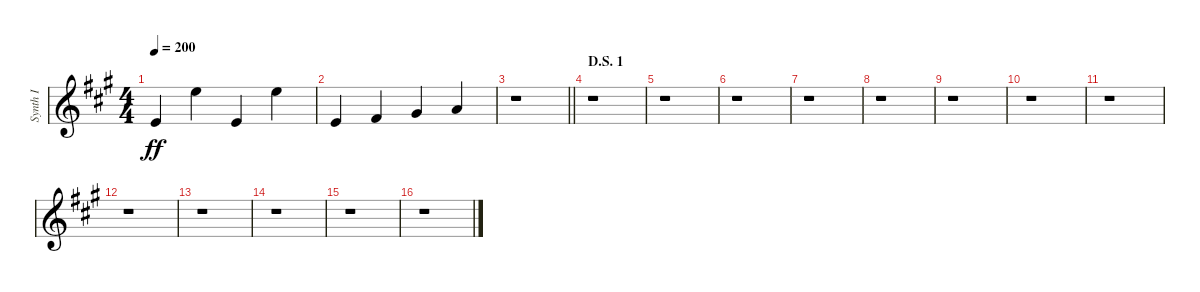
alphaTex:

\track ("Synth I" "Synth I") {instrument lead2sawtooth}
\staff {score}
\tuning (E4 B3 G3 D3 A2 E2 B1) {hide}
\ts (4 4)
\tempo 200
\clef g2
\ks a
0.1.4{dy ff} 12.1.4 0.1.4 12.1.4 |
0.1.4 2.1.4 4.1.4 5.1.4 |
\barLineRight lightlight
r.1 |
\section ("" "D.S. 1")
r.1 |
r.1 |
r.1 |
r.1 |
r.1 |
r.1 |
r.1 |
r.1 |
r.1 |
r.1 |
r.1 |
r.1 |
r.1
